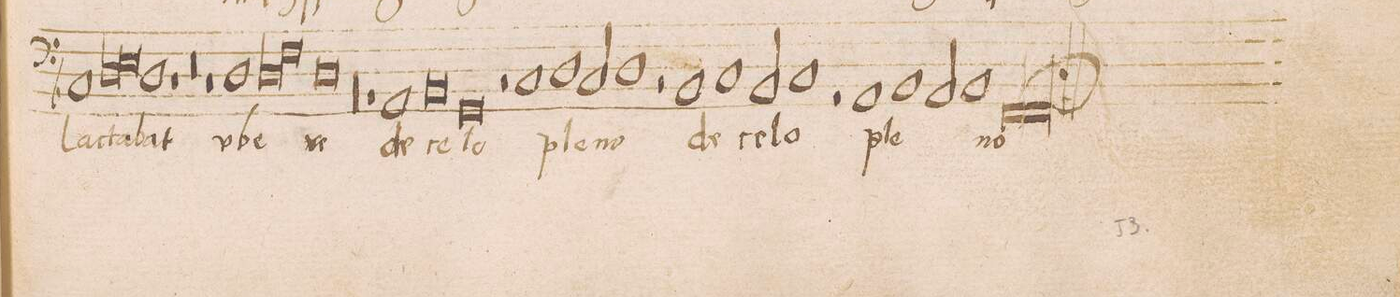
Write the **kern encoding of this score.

**kern	**text
*I"BASVS	*
*clefF4	*
*k[b-]	*
*met(C)	*
*M2/1	*
1C	lac-
*lig	*
1D	-ta-
=69-	=69-
1E	.
*Xlig	*
1D	-bat
=70-	=70-
1r	.
0r	.
=71-	=71-
1r	.
=72-	=72-
1D	v-
*lig	*
1D	-be-
=73-	=73-
1F	.
*Xlig	*
0D	-re
=74-	=74-
00r	.
=75-	=75-
=76-	=76-
1r	.
=77-	=77-
1AA	de-
0BB-	-ce-
=78-	=78-
0GG	-lo
=79-	=79-
2r	.
1C/	ple-
=80-	=80-
1D	.
2C/	.
=81-	=81-
1D	-no
2r	.
1BB-/	de
=82-	=82-
1C	ce-
2BB-/	.
=83-	=83-
1C	-lo
2r	.
1AA/	ple-
=84-	=84-
1BB-	.
2AA/	.
=85-	=85-
1BB-	.
[1FF;l	-no
=86-	=86-
0FF]	.
==	==
*-	*-
